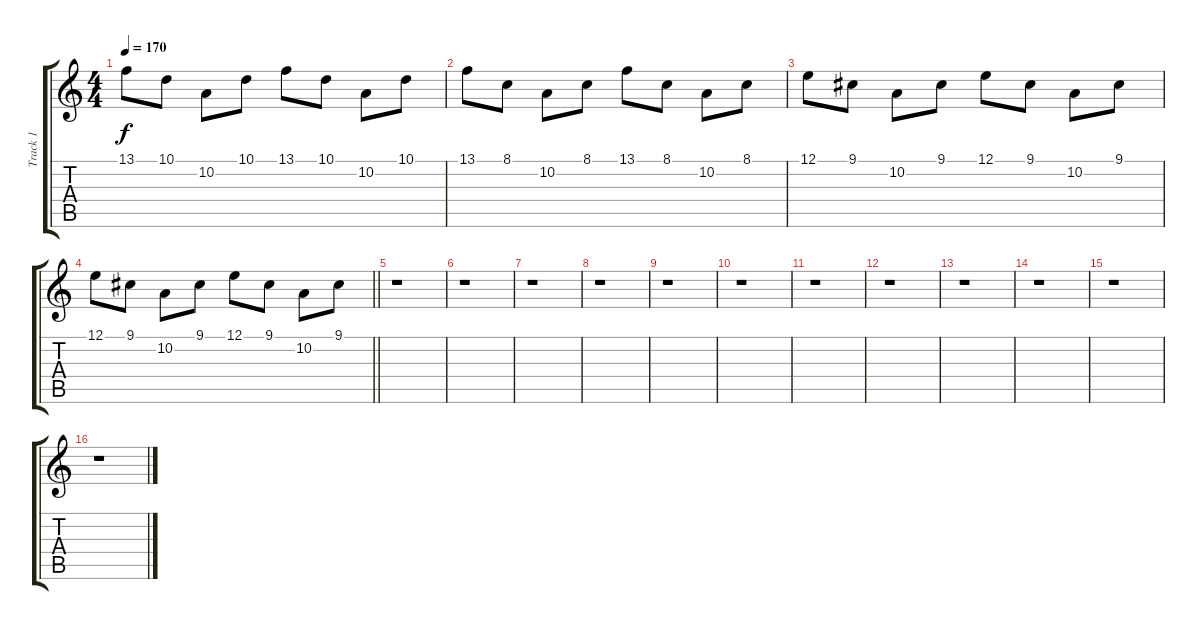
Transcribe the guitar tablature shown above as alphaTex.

\track ("Track 1" "Track 1") {instrument electricgrandpiano}
\staff {score tabs}
\tuning (E4 B3 G3 D3 A2 E2) {hide}
\ts (4 4)
\tempo 170
\clef g2
\ks c
13.1.8{dy f instrument electricgrandpiano} 10.1.8 10.2.8 10.1.8 13.1.8 10.1.8 10.2.8 10.1.8 |
13.1.8 8.1.8 10.2.8 8.1.8 13.1.8 8.1.8 10.2.8 8.1.8 |
12.1.8 9.1.8 10.2.8 9.1.8 12.1.8 9.1.8 10.2.8 9.1.8 |
\barLineRight lightlight
12.1.8 9.1.8 10.2.8 9.1.8 12.1.8 9.1.8 10.2.8 9.1.8 |
r.1 |
r.1 |
r.1 |
r.1 |
r.1 |
r.1 |
r.1 |
r.1 |
r.1 |
r.1 |
r.1 |
r.1
